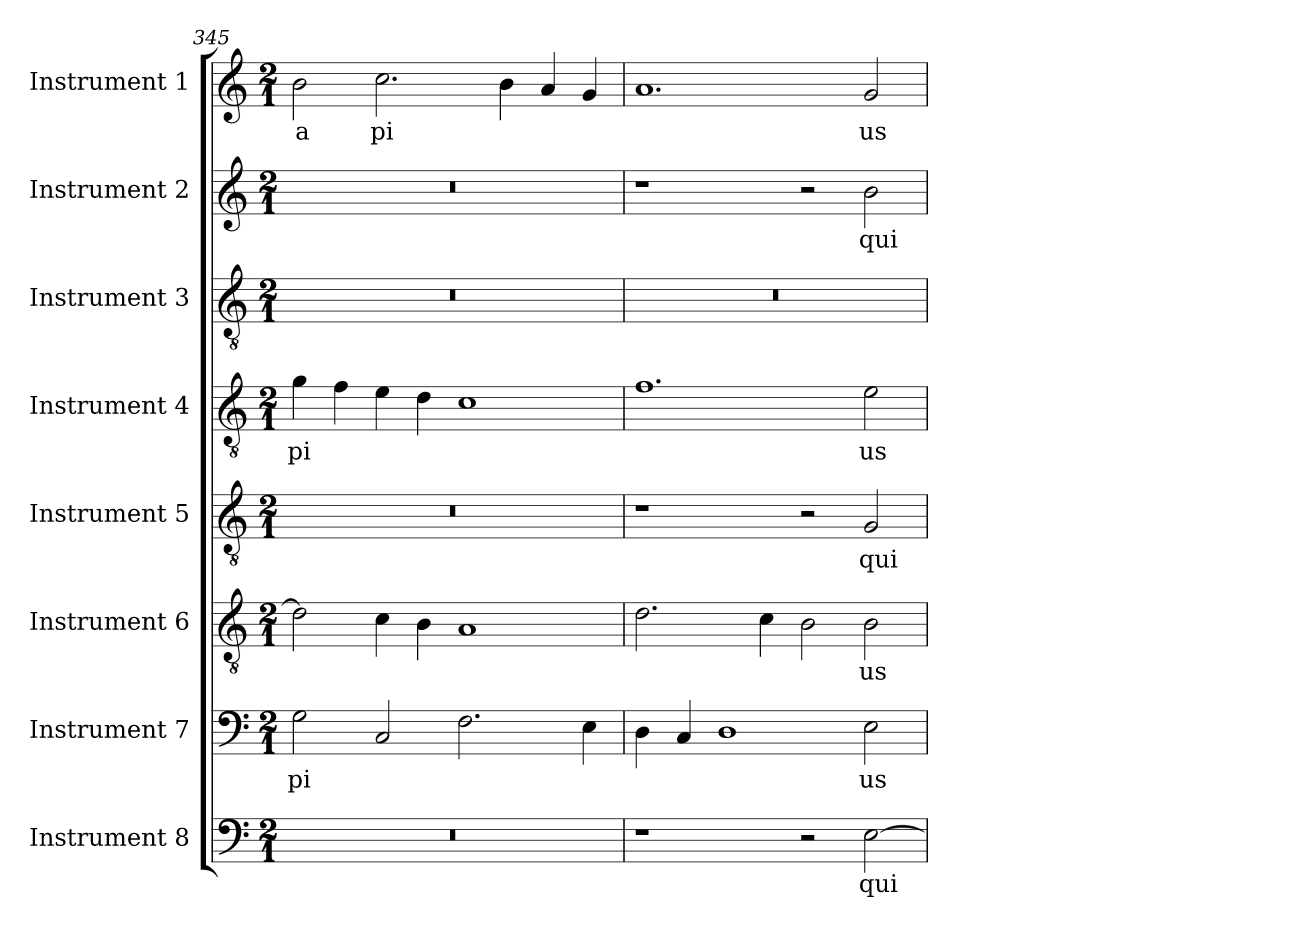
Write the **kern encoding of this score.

**kern	**text	**kern	**text	**kern	**text	**kern	**text	**kern	**text	**kern	**kern	**text	**kern	**text
*part8	*part8	*part7	*part7	*part6	*part6	*part5	*part5	*part4	*part4	*part3	*part2	*part2	*part1	*part1
*staff8	*staff8	*staff7	*staff7	*staff6	*staff6	*staff5	*staff5	*staff4	*staff4	*staff3	*staff2	*staff2	*staff1	*staff1
*I"Instrument 8	*	*I"Instrument 7	*	*I"Instrument 6	*	*I"Instrument 5	*	*I"Instrument 4	*	*I"Instrument 3	*I"Instrument 2	*	*I"Instrument 1	*
*clefF4	*	*clefF4	*	*clefGv2	*	*clefGv2	*	*clefGv2	*	*clefGv2	*clefG2	*	*clefG2	*
*k[]	*	*k[]	*	*k[]	*	*k[]	*	*k[]	*	*k[]	*k[]	*	*k[]	*
*C:	*	*C:	*	*C:	*	*C:	*	*C:	*	*C:	*C:	*	*C:	*
*M2/1	*	*M2/1	*	*M2/1	*	*M2/1	*	*M2/1	*	*M2/1	*M2/1	*	*M2/1	*
=345	=345	=345	=345	=345	=345	=345	=345	=345	=345	=345	=345	=345	=345	=345
!	!	!	!LO:LY:b:cj	!	!LO:LY:b:cj	!	!	!	!LO:LY:b:cj	!	!	!	!	!LO:LY:b:cj
0r	.	2G\	pi-	2d\]	--	0r	.	4g\	pi-	0r	0r	.	2b\	-a
!	!	!	!	!	!	!	!	!	!LO:LY:b:cj	!	!	!	!	!
.	.	.	.	.	.	.	.	4f\	--	.	.	.	.	.
!	!	!	!LO:LY:b:cj	!	!LO:LY:b:cj	!	!	!	!LO:LY:b:cj	!	!	!	!	!LO:LY:b:cj
.	.	2C/	--	4c\	--	.	.	4e\	--	.	.	.	2.cc\	pi-
!	!	!	!	!	!LO:LY:b:cj	!	!	!	!LO:LY:b:cj	!	!	!	!	!
.	.	.	.	4B\	--	.	.	4d\	--	.	.	.	.	.
!	!	!	!LO:LY:b:cj	!	!LO:LY:b:cj	!	!	!	!LO:LY:b:cj	!	!	!	!	!
.	.	2.F\	--	1A	--	.	.	1c	--	.	.	.	.	.
!	!	!	!	!	!	!	!	!	!	!	!	!	!	!LO:LY:b:cj
.	.	.	.	.	.	.	.	.	.	.	.	.	4b\	--
!	!	!	!	!	!	!	!	!	!	!	!	!	!	!LO:LY:b:cj
.	.	.	.	.	.	.	.	.	.	.	.	.	4a/	--
!	!	!	!LO:LY:b:cj	!	!	!	!	!	!	!	!	!	!	!LO:LY:b:cj
.	.	4E\	--	.	.	.	.	.	.	.	.	.	4g/	--
=346	=346	=346	=346	=346	=346	=346	=346	=346	=346	=346	=346	=346	=346	=346
!	!	!	!LO:LY:b:cj	!	!LO:LY:b:cj	!	!	!	!LO:LY:b:cj	!	!	!	!	!LO:LY:b:cj
1r	.	4D\	--	2.d\	--	1r	.	1.f	--	0r	1r	.	1.a	--
!	!	!	!LO:LY:b:cj	!	!	!	!	!	!	!	!	!	!	!
.	.	4C/	--	.	.	.	.	.	.	.	.	.	.	.
!	!	!	!LO:LY:b:cj	!	!	!	!	!	!	!	!	!	!	!
.	.	1D	--	.	.	.	.	.	.	.	.	.	.	.
!	!	!	!	!	!LO:LY:b:cj	!	!	!	!	!	!	!	!	!
.	.	.	.	4c\	--	.	.	.	.	.	.	.	.	.
!	!	!	!	!	!LO:LY:b:cj	!	!	!	!	!	!	!	!	!
2r	.	.	.	2B\	--	2r	.	.	.	.	2r	.	.	.
!	!LO:LY:b:cj	!	!LO:LY:b:cj	!	!LO:LY:b:cj	!	!LO:LY:b:cj	!	!LO:LY:b:cj	!	!	!LO:LY:b:cj	!	!LO:LY:b:cj
[<2E\	qui-	2E\	-us	2B\	-us	2G/	qui-	2e\	-us	.	2b\	qui-	2g/	-us
=	=	=	=	=	=	=	=	=	=	=	=	=	=	=
*-	*-	*-	*-	*-	*-	*-	*-	*-	*-	*-	*-	*-	*-	*-
